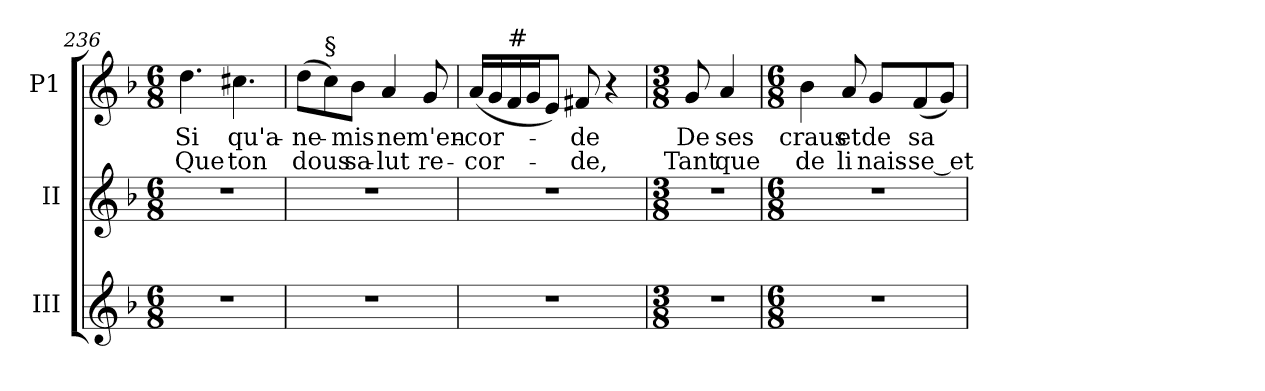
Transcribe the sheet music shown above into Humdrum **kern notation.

**kern	**kern	**kern	**text	**text
*part3	*part2	*part1	*part1	*part1
*staff3	*staff2	*staff1	*staff1	*staff1
*I"III	*I"II	*I"P1	*	*
*clefG2	*clefG2	*clefG2	*	*
*k[b-]	*k[b-]	*k[b-]	*	*
*F:	*F:	*F:	*	*
*M6/8	*M6/8	*M6/8	*	*
=236	=236	=236	=236	=236
!LO:N:vis=1	!LO:N:vis=1	!	!	!
!	!	!	!LO:LY:b:color=#000000	!LO:LY:b:color=#000000
2.r	2.r	4.ddi\	Si	Que
!	!	!	!LO:LY:b:color=#000000	!LO:LY:b:color=#000000
.	.	4.cc#Xi\	qu'a-	ton
!!LO:LB:g=z
=237	=237	=237	=237	=237
!LO:N:vis=1	!LO:N:vis=1	!	!	!
!	!	!	!LO:LY:b:color=#000000	!LO:LY:b:color=#000000
2.r	2.r	(8ddi\L	-ne-	dous
!	!	!LO:TX:a:t=§	!	!
.	.	8cci\)	.	.
!	!	!	!LO:LY:b:color=#000000	!LO:LY:b:color=#000000
.	.	8b-i\J	-mis	sa-
!	!	!	!LO:LY:b:color=#000000	!LO:LY:b:color=#000000
.	.	4ai/	ne	-lut
!	!	!	!LO:LY:b:color=#000000	!LO:LY:b:color=#000000
.	.	8gi/	m'en-	re-
=238	=238	=238	=238	=238
!LO:N:vis=1	!LO:N:vis=1	!	!	!
!	!	!	!LO:LY:b:color=#000000	!LO:LY:b:color=#000000
2.r	2.r	(16ai/LL	-cor-	-cor-
.	.	16gi/	.	.
!	!	!LO:TX:a:t=#	!	!
.	.	16fi/	.	.
.	.	16gi/J	.	.
.	.	8ei/J)	.	.
!	!	!	!LO:LY:b:color=#000000	!LO:LY:b:color=#000000
.	.	8f#Xi/	-de	-de,
.	.	4r	.	.
=239	=239	=239	=239	=239
*M3/8	*M3/8	*M3/8	*	*
!LO:N:vis=1	!LO:N:vis=1	!	!	!
!	!	!	!LO:LY:b:color=#000000	!LO:LY:b:color=#000000
4.r	4.r	8gi/	De	Tant
!	!	!	!LO:LY:b:color=#000000	!LO:LY:b:color=#000000
.	.	4ai/	ses	que
=240	=240	=240	=240	=240
*M6/8	*M6/8	*M6/8	*	*
!LO:N:vis=1	!LO:N:vis=1	!	!	!
!	!	!	!LO:LY:b:color=#000000	!LO:LY:b:color=#000000
2.r	2.r	4b-i\	craus	de
!	!	!	!LO:LY:b:color=#000000	!LO:LY:b:color=#000000
.	.	8ai/	et	li
!	!	!	!LO:LY:b:color=#000000	!LO:LY:b:color=#000000
.	.	8gi/L	de	nais-
!	!	!	!LO:LY:b:color=#000000	!LO:LY:b:color=#000000
.	.	(8fi/	sa	-se_et
.	.	8gi/J)	.	.
=	=	=	=	=
*-	*-	*-	*-	*-
